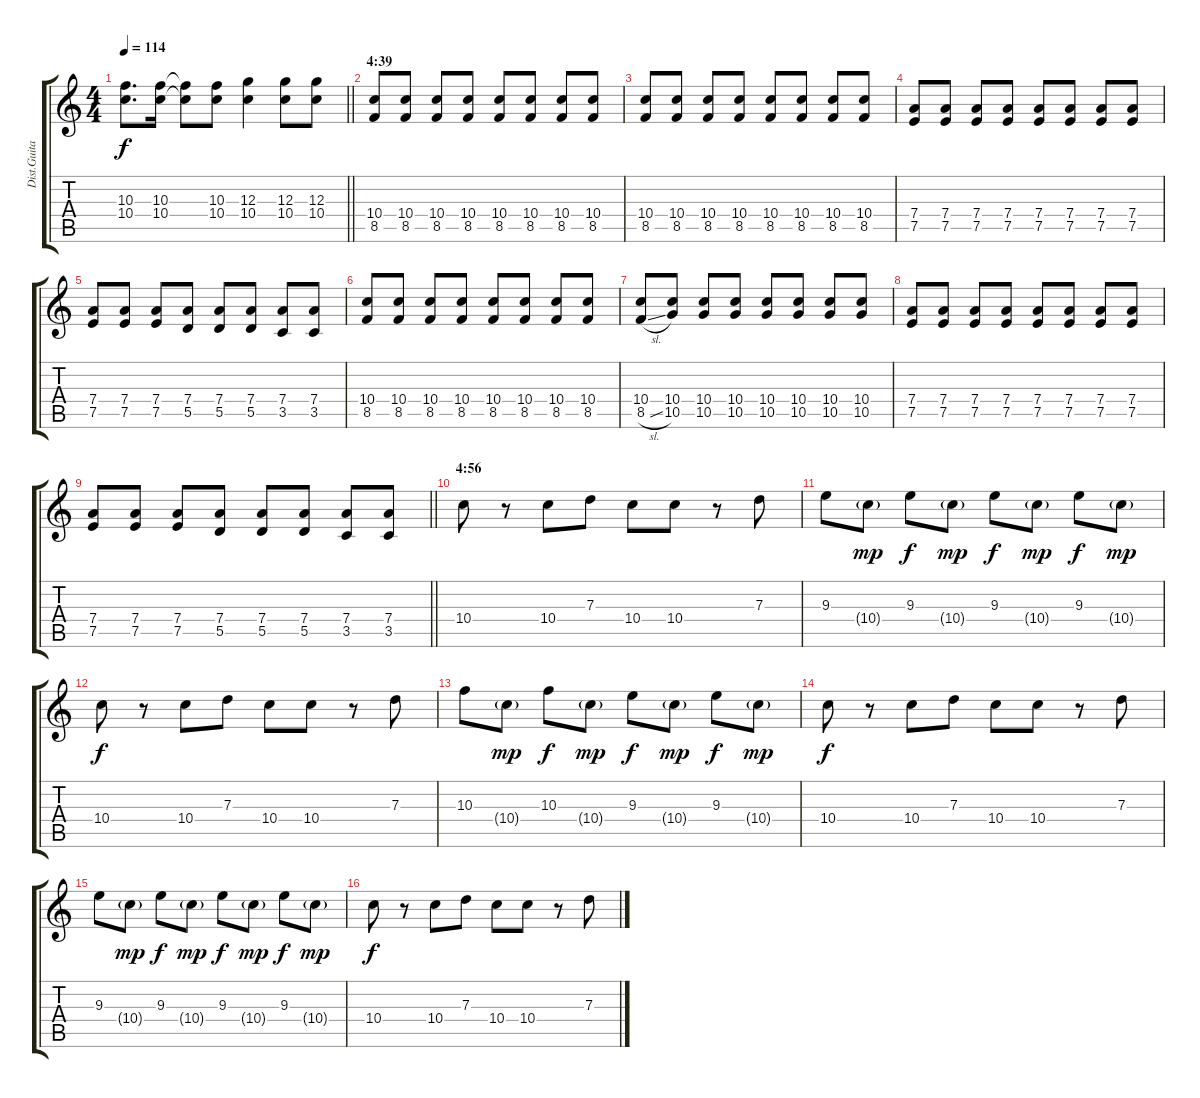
\track ("Dist.Guitar 2" "Dist.Guita") {instrument overdrivenguitar}
\staff {score tabs}
\tuning (E4 B3 G3 D3 A2 E2) {hide}
\ts (4 4)
\tempo 114
\clef g2
\barLineRight lightlight
\ks c
(10.3 10.4).8{d dy f} (10.3 10.4).16 (10.3{t} 10.4{t}).8 (10.3 10.4).8 (12.3 10.4).4 (12.3 10.4).8 (12.3 10.4).8 |
\section ("" "4:39")
(10.4 8.5).8 (10.4 8.5).8 (10.4 8.5).8 (10.4 8.5).8 (10.4 8.5).8 (10.4 8.5).8 (10.4 8.5).8 (10.4 8.5).8 |
(10.4 8.5).8 (10.4 8.5).8 (10.4 8.5).8 (10.4 8.5).8 (10.4 8.5).8 (10.4 8.5).8 (10.4 8.5).8 (10.4 8.5).8 |
(7.4 7.5).8 (7.4 7.5).8 (7.4 7.5).8 (7.4 7.5).8 (7.4 7.5).8 (7.4 7.5).8 (7.4 7.5).8 (7.4 7.5).8 |
(7.4 7.5).8 (7.4 7.5).8 (7.4 7.5).8 (7.4 5.5).8 (7.4 5.5).8 (7.4 5.5).8 (7.4 3.5).8 (7.4 3.5).8 |
(10.4 8.5).8 (10.4 8.5).8 (10.4 8.5).8 (10.4 8.5).8 (10.4 8.5).8 (10.4 8.5).8 (10.4 8.5).8 (10.4 8.5).8 |
(10.4 8.5{sl}).8 (10.4 10.5).8 (10.4 10.5).8 (10.4 10.5).8 (10.4 10.5).8 (10.4 10.5).8 (10.4 10.5).8 (10.4 10.5).8 |
(7.4 7.5).8 (7.4 7.5).8 (7.4 7.5).8 (7.4 7.5).8 (7.4 7.5).8 (7.4 7.5).8 (7.4 7.5).8 (7.4 7.5).8 |
\barLineRight lightlight
(7.4 7.5).8 (7.4 7.5).8 (7.4 7.5).8 (7.4 5.5).8 (7.4 5.5).8 (7.4 5.5).8 (7.4 3.5).8 (7.4 3.5).8 |
\section ("" "4:56")
10.4.8 r.8 10.4.8 7.3.8 10.4.8 10.4.8 r.8 7.3.8 |
9.3.8 10.4{g}.8{dy mp} 9.3.8{dy f} 10.4{g}.8{dy mp} 9.3.8{dy f} 10.4{g}.8{dy mp} 9.3.8{dy f} 10.4{g}.8{dy mp} |
10.4.8{dy f} r.8 10.4.8 7.3.8 10.4.8 10.4.8 r.8 7.3.8 |
10.3.8 10.4{g}.8{dy mp} 10.3.8{dy f} 10.4{g}.8{dy mp} 9.3.8{dy f} 10.4{g}.8{dy mp} 9.3.8{dy f} 10.4{g}.8{dy mp} |
10.4.8{dy f} r.8 10.4.8 7.3.8 10.4.8 10.4.8 r.8 7.3.8 |
9.3.8 10.4{g}.8{dy mp} 9.3.8{dy f} 10.4{g}.8{dy mp} 9.3.8{dy f} 10.4{g}.8{dy mp} 9.3.8{dy f} 10.4{g}.8{dy mp} |
10.4.8{dy f} r.8 10.4.8 7.3.8 10.4.8 10.4.8 r.8 7.3.8
